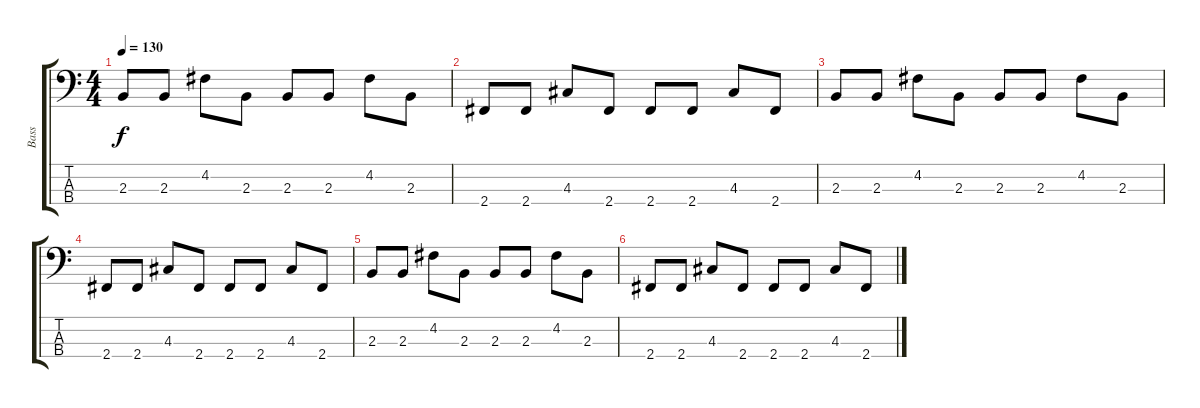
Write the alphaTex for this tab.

\track ("Bass" "Bass") {instrument electricbassfinger}
\staff {score tabs}
\tuning (G2 D2 A1 E1) {hide}
\ts (4 4)
\tempo 130
\clef f4
\ks c
2.3.8{dy f} 2.3.8 4.2.8 2.3.8 2.3.8 2.3.8 4.2.8 2.3.8 |
2.4.8 2.4.8 4.3.8 2.4.8 2.4.8 2.4.8 4.3.8 2.4.8 |
2.3.8 2.3.8 4.2.8 2.3.8 2.3.8 2.3.8 4.2.8 2.3.8 |
2.4.8 2.4.8 4.3.8 2.4.8 2.4.8 2.4.8 4.3.8 2.4.8 |
2.3.8 2.3.8 4.2.8 2.3.8 2.3.8 2.3.8 4.2.8 2.3.8 |
2.4.8 2.4.8 4.3.8 2.4.8 2.4.8 2.4.8 4.3.8 2.4.8
